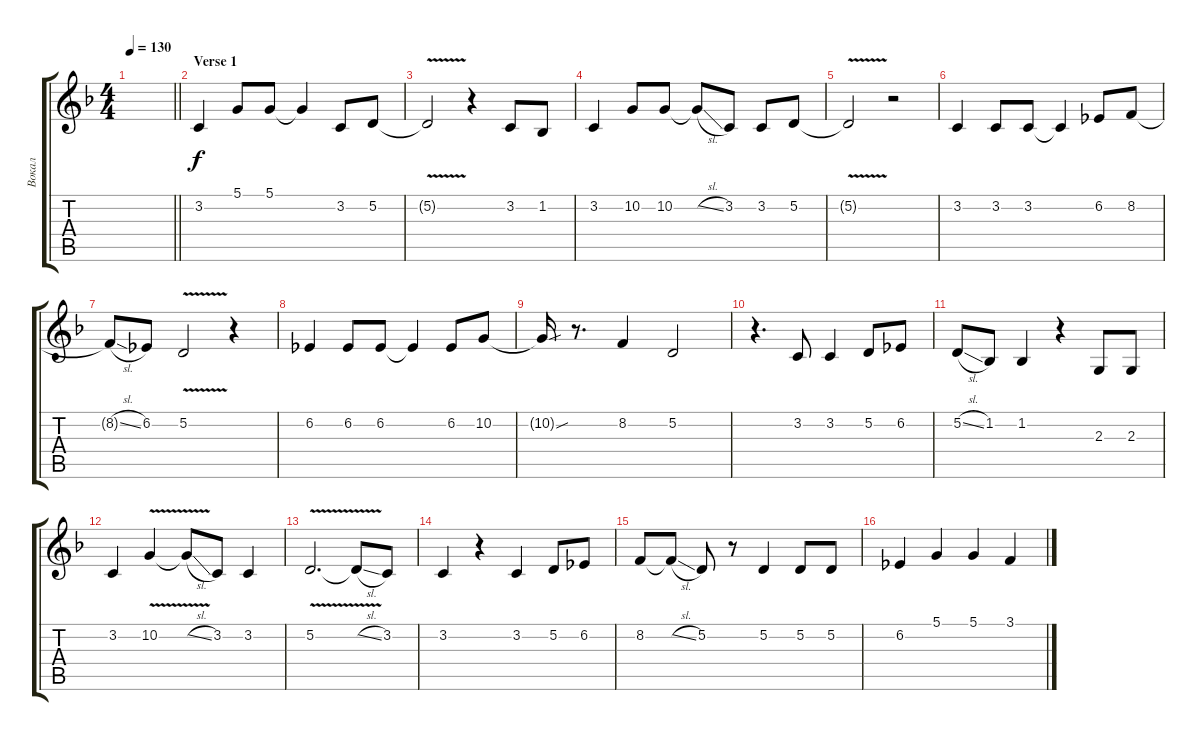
\track ("Вокал" "Вокал") {instrument trumpet}
\staff {score tabs}
\tuning (D4 A3 F3 C3 G2 D2) {hide}
\ts (4 4)
\tempo 130
\clef g2
\barLineRight lightlight
\ks dminor
|
\section ("" "Verse 1")
3.2.4 5.1.8 5.1.8 5.1{t}.4 3.2.8 5.2.8 |
5.2{v t}.2 r.4 3.2.8 1.2.8 |
3.2.4 10.2.8 10.2.8 10.2{sl t}.8 3.2.8 3.2.8 5.2.8 |
5.2{v t}.2 r.2 |
3.2.4 3.2.8 3.2.8 3.2{t}.4 6.2.8 8.2.8 |
8.2{sl t}.8 6.2.8 5.2{v}.2 r.4 |
6.2.4 6.2.8 6.2.8 6.2{t}.4 6.2.8 10.2.8 |
10.2{sou t}.16 r.8{d} 8.2.4 5.2.2 |
r.4{d} 3.2.8 3.2.4 5.2.8 6.2.8 |
5.2{sl}.8 1.2.8 1.2.4 r.4 2.3.8 2.3.8 |
3.2.4 10.2{v}.4 10.2{sl t}.8 3.2.8 3.2.4 |
5.2{v}.2{d} 5.2{sl t}.8 3.2.8 |
3.2.4 r.4 3.2.4 5.2.8 6.2.8 |
8.2.8 8.2{sl t}.8 5.2.8 r.8 5.2.4 5.2.8 5.2.8 |
6.2.4 5.1.4 5.1.4 3.1.4
